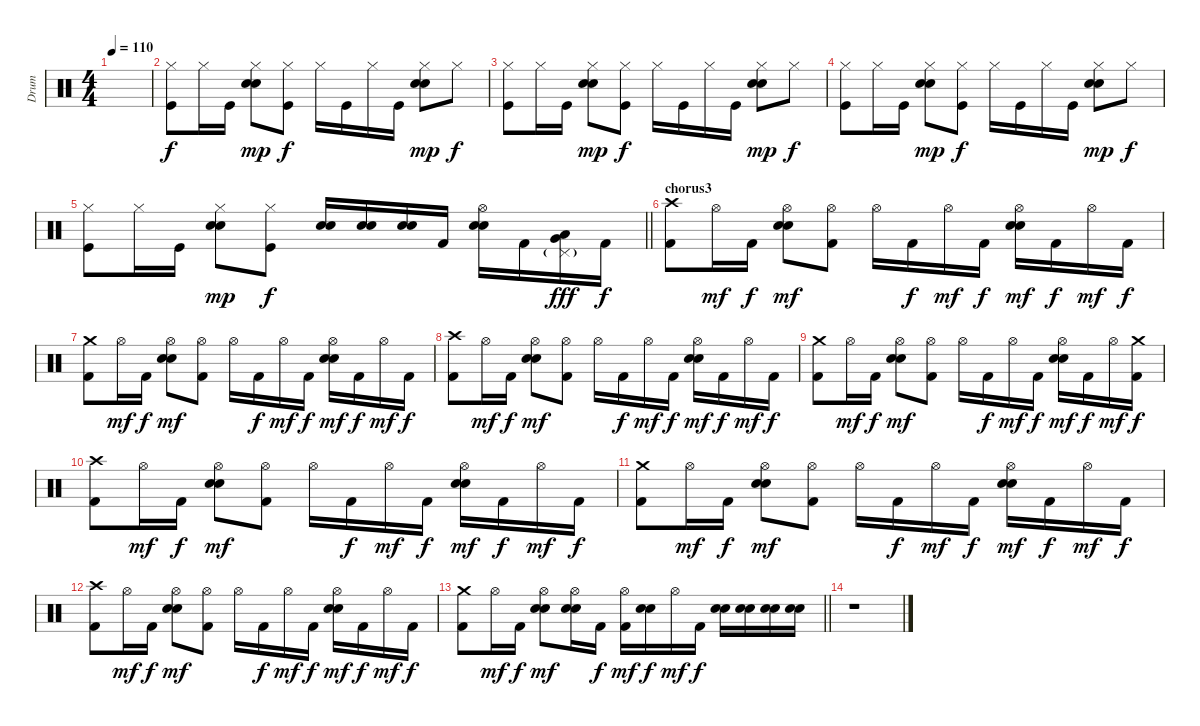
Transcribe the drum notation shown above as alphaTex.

\track ("Drum" "Drum") {instrument percussion}
\staff {score}
\articulation defaults
\ts (4 4)
\tempo 110
\clef neutral
\ks c
|
("Hi-Hat (closed)" "Kick (hit)").8 "Hi-Hat (closed)".16 "Kick (hit)".16 ("Hi-Hat (closed)" "Electric Snare (hit)" "Snare (hit) 2").8{dy mp} ("Hi-Hat (closed)" "Kick (hit)").8{dy f} "Hi-Hat (closed)".16 "Kick (hit)".16 "Hi-Hat (closed)".16 "Kick (hit)".16 ("Hi-Hat (closed)" "Electric Snare (hit)" "Snare (hit) 2").8{dy mp} "Hi-Hat (closed)".8{dy f} |
("Hi-Hat (closed)" "Kick (hit)").8 "Hi-Hat (closed)".16 "Kick (hit)".16 ("Hi-Hat (closed)" "Electric Snare (hit)" "Snare (hit) 2").8{dy mp} ("Hi-Hat (closed)" "Kick (hit)").8{dy f} "Hi-Hat (closed)".16 "Kick (hit)".16 "Hi-Hat (closed)".16 "Kick (hit)".16 ("Hi-Hat (closed)" "Electric Snare (hit)" "Snare (hit) 2").8{dy mp} "Hi-Hat (closed)".8{dy f} |
("Hi-Hat (closed)" "Kick (hit)").8 "Hi-Hat (closed)".16 "Kick (hit)".16 ("Hi-Hat (closed)" "Electric Snare (hit)" "Snare (hit) 2").8{dy mp} ("Hi-Hat (closed)" "Kick (hit)").8{dy f} "Hi-Hat (closed)".16 "Kick (hit)".16 "Hi-Hat (closed)".16 "Kick (hit)".16 ("Hi-Hat (closed)" "Electric Snare (hit)" "Snare (hit) 2").8{dy mp} "Hi-Hat (closed)".8{dy f} |
\barLineRight lightlight
("Hi-Hat (closed)" "Kick (hit)").8 "Hi-Hat (closed)".16 "Kick (hit)".16 ("Hi-Hat (closed)" "Electric Snare (hit)" "Snare (hit) 2").8{dy mp} ("Hi-Hat (closed)" "Kick (hit)").8{dy f} ("Electric Snare (hit)" "Snare (hit) 2").16 ("Electric Snare (hit)" "Snare (hit) 2").16 ("Electric Snare (hit)" "Snare (hit) 2").16 "Kick (hit) 2".16 ("Hi-Hat (open)" "Electric Snare (hit)" "Snare (hit) 2").16 "Kick (hit) 2".16 ("Pedal Hi-Hat (hit)"{g} "Low Floor Tom (hit)" "Very Low Tom (hit)").16{dy fff} "Kick (hit) 2".16{dy f} |
\section ("" "chorus3")
("Crash high (hit)" "Kick (hit) 2").8 "Hi-Hat (open)".16{dy mf} "Kick (hit) 2".16{dy f} ("Hi-Hat (open)" "Electric Snare (hit)" "Snare (hit) 2").8{dy mf} ("Hi-Hat (open)" "Kick (hit) 2").8 "Hi-Hat (open)".16 "Kick (hit) 2".16{dy f} "Hi-Hat (open)".16{dy mf} "Kick (hit) 2".16{dy f} ("Hi-Hat (open)" "Electric Snare (hit)" "Snare (hit) 2").16{dy mf} "Kick (hit) 2".16{dy f} "Hi-Hat (open)".16{dy mf} "Kick (hit) 2".16{dy f} |
("Crash medium (hit)" "Kick (hit) 2").8 "Hi-Hat (open)".16{dy mf} "Kick (hit) 2".16{dy f} ("Hi-Hat (open)" "Electric Snare (hit)" "Snare (hit) 2").8{dy mf} ("Hi-Hat (open)" "Kick (hit) 2").8 "Hi-Hat (open)".16 "Kick (hit) 2".16{dy f} "Hi-Hat (open)".16{dy mf} "Kick (hit) 2".16{dy f} ("Hi-Hat (open)" "Electric Snare (hit)" "Snare (hit) 2").16{dy mf} "Kick (hit) 2".16{dy f} "Hi-Hat (open)".16{dy mf} "Kick (hit) 2".16{dy f} |
("Crash high (hit)" "Kick (hit) 2").8 "Hi-Hat (open)".16{dy mf} "Kick (hit) 2".16{dy f} ("Hi-Hat (open)" "Electric Snare (hit)" "Snare (hit) 2").8{dy mf} ("Hi-Hat (open)" "Kick (hit) 2").8 "Hi-Hat (open)".16 "Kick (hit) 2".16{dy f} "Hi-Hat (open)".16{dy mf} "Kick (hit) 2".16{dy f} ("Hi-Hat (open)" "Electric Snare (hit)" "Snare (hit) 2").16{dy mf} "Kick (hit) 2".16{dy f} "Hi-Hat (open)".16{dy mf} "Kick (hit) 2".16{dy f} |
("Crash medium (hit)" "Kick (hit) 2").8 "Hi-Hat (open)".16{dy mf} "Kick (hit) 2".16{dy f} ("Hi-Hat (open)" "Electric Snare (hit)" "Snare (hit) 2").8{dy mf} ("Hi-Hat (open)" "Kick (hit) 2").8 "Hi-Hat (open)".16 "Kick (hit) 2".16{dy f} "Hi-Hat (open)".16{dy mf} "Kick (hit) 2".16{dy f} ("Hi-Hat (open)" "Electric Snare (hit)" "Snare (hit) 2").16{dy mf} "Kick (hit) 2".16{dy f} "Hi-Hat (open)".16{dy mf} ("Crash medium (hit)" "Kick (hit) 2").16{dy f} |
("Crash high (hit)" "Kick (hit) 2").8 "Hi-Hat (open)".16{dy mf} "Kick (hit) 2".16{dy f} ("Hi-Hat (open)" "Electric Snare (hit)" "Snare (hit) 2").8{dy mf} ("Hi-Hat (open)" "Kick (hit) 2").8 "Hi-Hat (open)".16 "Kick (hit) 2".16{dy f} "Hi-Hat (open)".16{dy mf} "Kick (hit) 2".16{dy f} ("Hi-Hat (open)" "Electric Snare (hit)" "Snare (hit) 2").16{dy mf} "Kick (hit) 2".16{dy f} "Hi-Hat (open)".16{dy mf} "Kick (hit) 2".16{dy f} |
("Crash medium (hit)" "Kick (hit) 2").8 "Hi-Hat (open)".16{dy mf} "Kick (hit) 2".16{dy f} ("Hi-Hat (open)" "Electric Snare (hit)" "Snare (hit) 2").8{dy mf} ("Hi-Hat (open)" "Kick (hit) 2").8 "Hi-Hat (open)".16 "Kick (hit) 2".16{dy f} "Hi-Hat (open)".16{dy mf} "Kick (hit) 2".16{dy f} ("Hi-Hat (open)" "Electric Snare (hit)" "Snare (hit) 2").16{dy mf} "Kick (hit) 2".16{dy f} "Hi-Hat (open)".16{dy mf} "Kick (hit) 2".16{dy f} |
("Crash high (hit)" "Kick (hit) 2").8 "Hi-Hat (open)".16{dy mf} "Kick (hit) 2".16{dy f} ("Hi-Hat (open)" "Electric Snare (hit)" "Snare (hit) 2").8{dy mf} ("Hi-Hat (open)" "Kick (hit) 2").8 "Hi-Hat (open)".16 "Kick (hit) 2".16{dy f} "Hi-Hat (open)".16{dy mf} "Kick (hit) 2".16{dy f} ("Hi-Hat (open)" "Electric Snare (hit)" "Snare (hit) 2").16{dy mf} "Kick (hit) 2".16{dy f} "Hi-Hat (open)".16{dy mf} "Kick (hit) 2".16{dy f} |
\barLineRight lightlight
("Crash medium (hit)" "Kick (hit) 2").8 "Hi-Hat (open)".16{dy mf} "Kick (hit) 2".16{dy f} ("Hi-Hat (open)" "Electric Snare (hit)" "Snare (hit) 2").8{dy mf} ("Hi-Hat (open)" "Electric Snare (hit)" "Snare (hit) 2").16 "Kick (hit) 2".16{dy f} ("Hi-Hat (open)" "Kick (hit) 2").16{dy mf} ("Electric Snare (hit)" "Snare (hit) 2").16{dy f} "Hi-Hat (open)".16{dy mf} "Kick (hit) 2".16{dy f} ("Electric Snare (hit)" "Snare (hit) 2").16 ("Electric Snare (hit)" "Snare (hit) 2").16 ("Electric Snare (hit)" "Snare (hit) 2").16 ("Electric Snare (hit)" "Snare (hit) 2").16 |
r.1
